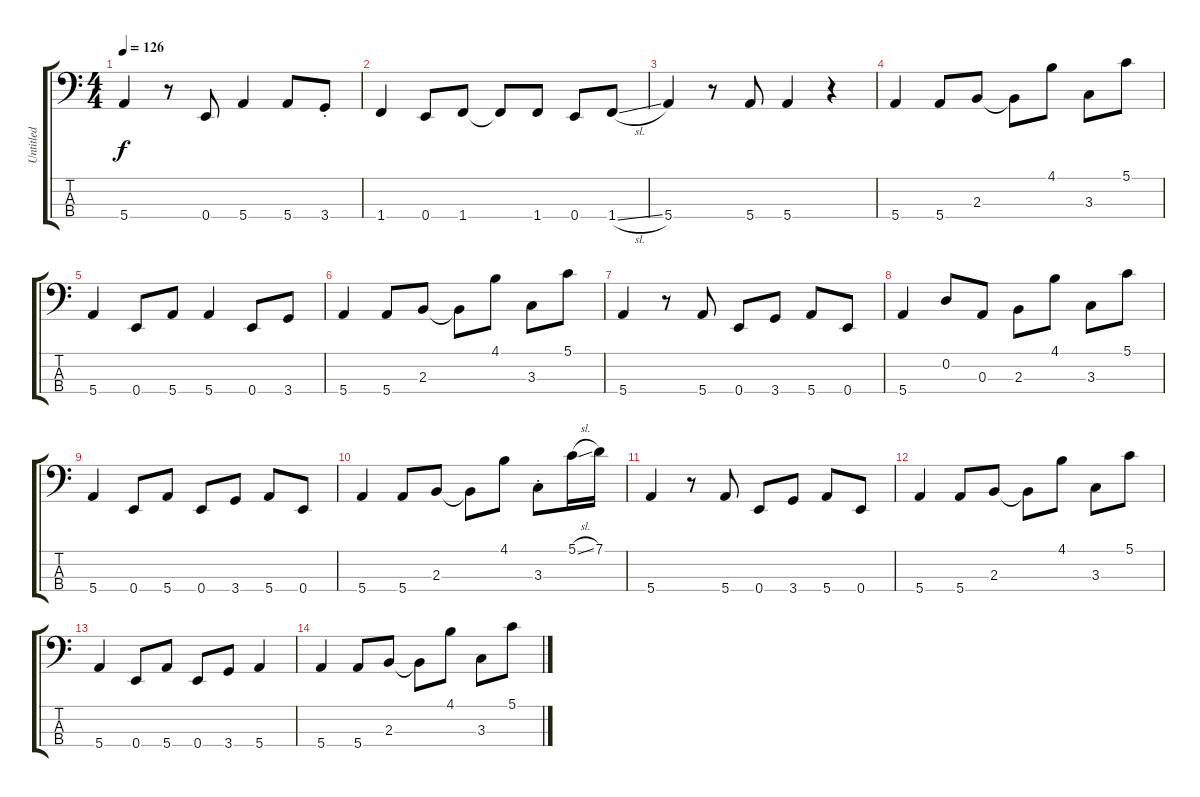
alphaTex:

\track ("Untitled" "Untitled") {instrument electricbassfinger}
\staff {score tabs}
\tuning (G2 D2 A1 E1) {hide}
\ts (4 4)
\tempo 126
\clef f4
\ks c
5.4.4{dy f} r.8 0.4.8 5.4.4 5.4.8 3.4{st}.8 |
1.4.4 0.4.8 1.4.8 1.4{t}.8 1.4.8 0.4.8 1.4{sl}.8 |
5.4.4 r.8 5.4.8 5.4.4 r.4 |
5.4.4 5.4.8 2.3.8 2.3{t}.8 4.1.8 3.3.8 5.1.8 |
5.4.4 0.4.8 5.4.8 5.4.4 0.4.8 3.4.8 |
5.4.4 5.4.8 2.3.8 2.3{t}.8 4.1.8 3.3.8 5.1.8 |
5.4.4 r.8 5.4.8 0.4.8 3.4.8 5.4.8 0.4.8 |
5.4.4 0.2.8 0.3.8 2.3.8 4.1.8 3.3.8 5.1.8 |
5.4.4 0.4.8 5.4.8 0.4.8 3.4.8 5.4.8 0.4.8 |
5.4.4 5.4.8 2.3.8 2.3{t}.8 4.1.8 3.3{st}.8 5.1{sl}.16 7.1.16 |
5.4.4 r.8 5.4.8 0.4.8 3.4.8 5.4.8 0.4.8 |
5.4.4 5.4.8 2.3.8 2.3{t}.8 4.1.8 3.3.8 5.1.8 |
5.4.4 0.4.8 5.4.8 0.4.8 3.4.8 5.4.4 |
5.4.4 5.4.8 2.3.8 2.3{t}.8 4.1.8 3.3.8 5.1.8
